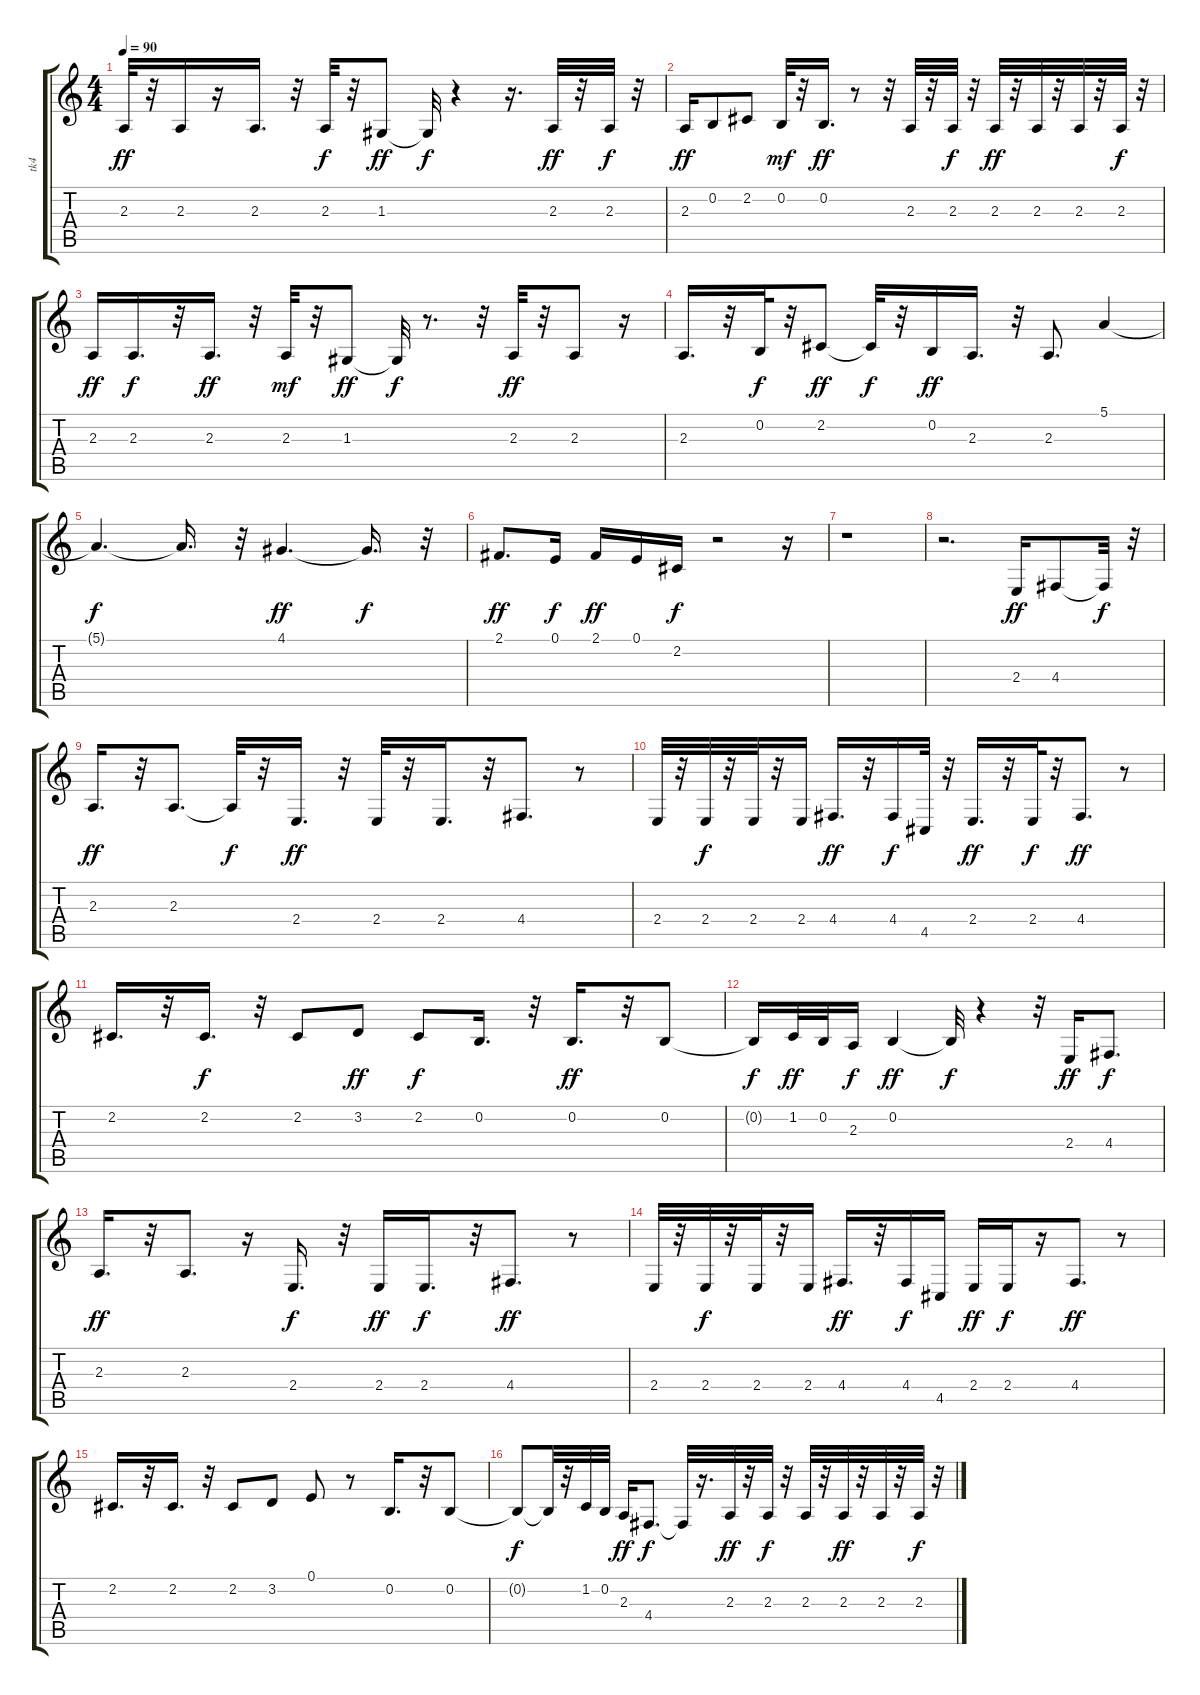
\track ("tk4" "tk4") {instrument tenorsax}
\staff {score tabs}
\tuning (E4 B3 G3 D3 A2 E2) {hide}
\ts (4 4)
\tempo 90
\clef g2
\ks c
2.3.32{dy ff} r.32 2.3.16 r.16 2.3.16{d} r.32 2.3.32{dy f} r.32 1.3.8{dy ff} 1.3{t}.32{dy f} r.4 r.16{d} 2.3.32{dy ff} r.32 2.3.32{dy f} r.32 |
2.3.16{dy ff} 0.2.8 2.2.8 0.2.32{dy mf} r.32 0.2.16{d dy ff} r.8 r.32 2.3.32 r.32 2.3.32{dy f} r.32 2.3.32{dy ff} r.32 2.3.32 r.32 2.3.32 r.32 2.3.32{dy f} r.32 |
2.3.16{dy ff} 2.3.16{d dy f} r.32 2.3.16{d dy ff} r.32 2.3.32{dy mf} r.32 1.3.8{dy ff} 1.3{t}.32{dy f} r.8{d} r.32 2.3.32{dy ff} r.32 2.3.8 r.16 |
2.3.16{d} r.32 0.2.32{dy f} r.32 2.2.8{dy ff} 2.2{t}.32{dy f} r.32 0.2.16{dy ff} 2.3.16{d} r.32 2.3.8{d} 5.1.4 |
5.1{t}.4{d dy f} 5.1{t}.16{d} r.32 4.1.4{d dy ff} 4.1{t}.16{d dy f} r.32 |
2.1.8{d dy ff} 0.1.16{dy f} 2.1.16{dy ff} 0.1.16 2.2.16{dy f} r.2 r.16 |
r.1 |
r.2{d} 2.4.16{dy ff} 4.4.8 4.4{t}.32{dy f} r.32 |
2.3.16{d dy ff} r.32 2.3.8{d} 2.3{t}.32{dy f} r.32 2.4.16{d dy ff} r.32 2.4.32 r.32 2.4.16{d} r.32 4.4.8{d} r.8 |
2.4.32 r.32 2.4.32{dy f} r.32 2.4.32 r.32 2.4.16 4.4.16{d dy ff} r.32 4.4.16{dy f} 4.5.32 r.32 2.4.16{d dy ff} r.32 2.4.32{dy f} r.32 4.4.8{d dy ff} r.8 |
2.2.16{d} r.32 2.2.16{d dy f} r.32 2.2.8 3.2.8{dy ff} 2.2.8{dy f} 0.2.16{d} r.32 0.2.16{d dy ff} r.32 0.2.8 |
0.2{t}.16{dy f} 1.2.32{dy ff} 0.2.32 2.3.16{dy f} 0.2.4{dy ff} 0.2{t}.32{dy f} r.4 r.32 2.4.16{dy ff} 4.4.8{d dy f} |
2.3.16{d dy ff} r.32 2.3.8{d} r.16 2.4.16{d dy f} r.32 2.4.16{dy ff} 2.4.16{d dy f} r.32 4.4.8{d dy ff} r.8 |
2.4.32 r.32 2.4.32{dy f} r.32 2.4.32 r.32 2.4.16 4.4.16{d dy ff} r.32 4.4.16{dy f} 4.5.16 2.4.16{dy ff} 2.4.16{dy f} r.16 4.4.8{d dy ff} r.8 |
2.2.16{d} r.32 2.2.16{d} r.32 2.2.8 3.2.8 0.1.8 r.8 0.2.16{d} r.32 0.2.8 |
0.2{t}.8{dy f} 0.2{t}.32 r.32 1.2.32 0.2.32 2.3.16{dy ff} 4.4.8{d dy f} 4.4{t}.32 r.16{d} 2.3.32{dy ff} r.32 2.3.32{dy f} r.32 2.3.32 r.32 2.3.32{dy ff} r.32 2.3.32 r.32 2.3.32{dy f} r.32
